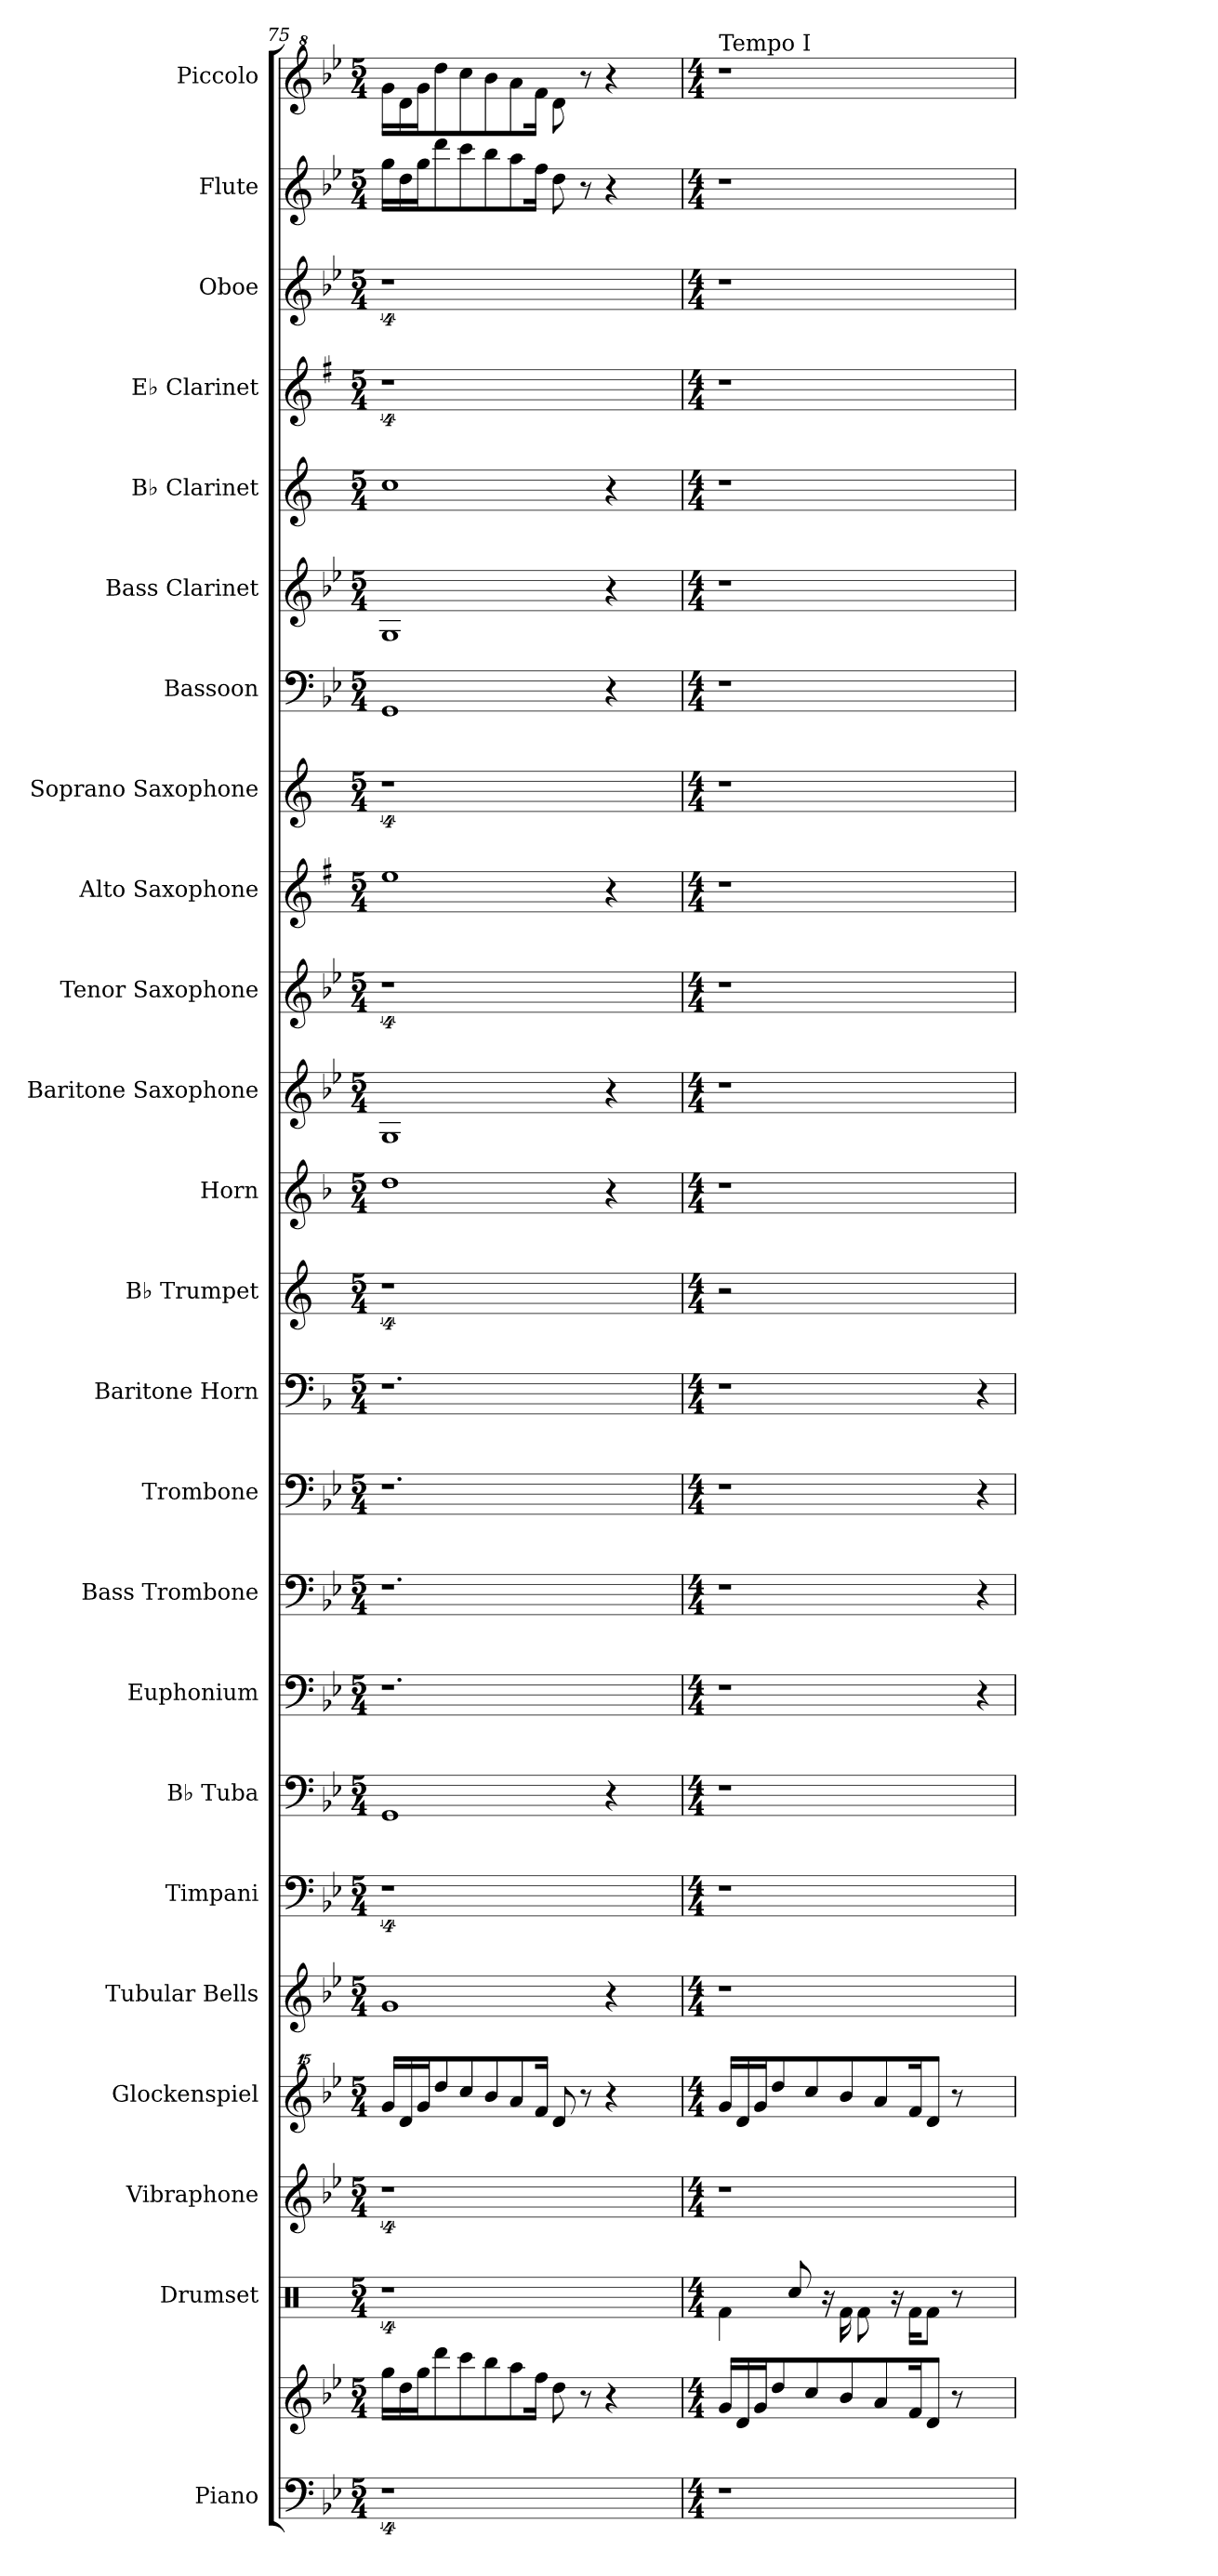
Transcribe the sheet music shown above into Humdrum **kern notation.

**kern	**kern	**kern	**kern	**kern	**kern	**kern	**kern	**kern	**kern	**kern	**kern	**kern	**kern	**kern	**kern	**kern	**kern	**kern	**kern	**kern	**kern	**kern	**kern	**kern
*part24	*part24	*part23	*part22	*part21	*part20	*part19	*part18	*part17	*part16	*part15	*part14	*part13	*part12	*part11	*part10	*part9	*part8	*part7	*part6	*part5	*part4	*part3	*part2	*part1
*staff25	*staff24	*staff23	*staff22	*staff21	*staff20	*staff19	*staff18	*staff17	*staff16	*staff15	*staff14	*staff13	*staff12	*staff11	*staff10	*staff9	*staff8	*staff7	*staff6	*staff5	*staff4	*staff3	*staff2	*staff1
*I"Piano	*	*I"Drumset	*I"Vibraphone	*I"Glockenspiel	*I"Tubular Bells	*I"Timpani	*I"B♭ Tuba	*I"Euphonium	*I"Bass Trombone	*I"Trombone	*I"Baritone Horn	*I"B♭ Trumpet	*I"Horn	*I"Baritone Saxophone	*I"Tenor Saxophone	*I"Alto Saxophone	*I"Soprano Saxophone	*I"Bassoon	*I"Bass Clarinet	*I"B♭ Clarinet	*I"E♭ Clarinet	*I"Oboe	*I"Flute	*I"Piccolo
*I'Pno.	*	*I'Drs.	*I'Vib.	*I'Glk.	*I'Tu. Be.	*I'Timp.	*I'B♭ Tu.	*I'Eu.	*I'B. Trb.	*I'Trb.	*I'Bar. Hn.	*I'B♭ Tpt.	*I'Hn.	*I'Bar. Sax.	*I'T. Sax.	*I'A. Sax.	*I'S. Sax.	*I'Bsn.	*I'B. Cl.	*I'B♭ Cl.	*I'E♭ Cl.	*I'Ob.	*I'Fl.	*I'Picc.
*clefF4	*clefG2	*clefX	*clefG2	*clefG^^2	*clefG2	*clefF4	*clefF4	*clefF4	*clefF4	*clefF4	*clefF4	*clefG2	*clefG2	*clefG2	*clefG2	*clefG2	*clefG2	*clefF4	*clefG2	*clefG2	*clefG2	*clefG2	*clefG2	*clefG^2
*	*	*	*	*	*	*	*	*	*	*	*ITrd4c7	*ITrd1c2	*ITrd4c7	*ITrd12c21	*ITrd8c14	*ITrd5c9	*ITrd1c2	*	*ITrd8c14	*ITrd1c2	*ITrd-2c-3	*	*	*ITrd-7c-12
*k[b-e-]	*k[b-e-]	*k[]	*k[b-e-]	*k[b-e-]	*k[b-e-]	*k[b-e-]	*k[b-e-]	*k[b-e-]	*k[b-e-]	*k[b-e-]	*k[b-e-]	*k[b-e-]	*k[b-e-]	*k[b-e-]	*k[b-e-]	*k[b-e-]	*k[b-e-]	*k[b-e-]	*k[b-e-]	*k[b-e-]	*k[b-e-]	*k[b-e-]	*k[b-e-]	*k[b-e-]
*B-:	*B-:	*C:	*B-:	*B-:	*B-:	*B-:	*B-:	*B-:	*B-:	*B-:	*B-:	*B-:	*B-:	*B-:	*B-:	*B-:	*B-:	*B-:	*B-:	*B-:	*B-:	*B-:	*B-:	*B-:
*M5/4	*M5/4	*M5/4	*M5/4	*M5/4	*M5/4	*M5/4	*M5/4	*M5/4	*M5/4	*M5/4	*M5/4	*M5/4	*M5/4	*M5/4	*M5/4	*M5/4	*M5/4	*M5/4	*M5/4	*M5/4	*M5/4	*M5/4	*M5/4	*M5/4
=75	=75	=75	=75	=75	=75	=75	=75	=75	=75	=75	=75	=75	=75	=75	=75	=75	=75	=75	=75	=75	=75	=75	=75	=75
4%5r	16gg\LL	4%5r	4%5r	16ggg/LL	1g	4%5r	1GG	1.r	1.r	1.r	1.r	4%5r	1g	1GG	4%5r	1g	4%5r	1GG	1GG	1b-	4%5r	4%5r	16gg\LL	16ggg\LL
.	16dd\	.	.	16ddd/	.	.	.	.	.	.	.	.	.	.	.	.	.	.	.	.	.	.	16dd\	16ddd\
.	16gg\J	.	.	16ggg/J	.	.	.	.	.	.	.	.	.	.	.	.	.	.	.	.	.	.	16gg\J	16ggg\J
.	8ddd\	.	.	8dddd/	.	.	.	.	.	.	.	.	.	.	.	.	.	.	.	.	.	.	8ddd\	8dddd\
.	8ccc\	.	.	8cccc/	.	.	.	.	.	.	.	.	.	.	.	.	.	.	.	.	.	.	8ccc\	8cccc\
.	8bb-\	.	.	8bbb-/	.	.	.	.	.	.	.	.	.	.	.	.	.	.	.	.	.	.	8bb-\	8bbb-\
.	8aa\	.	.	8aaa/	.	.	.	.	.	.	.	.	.	.	.	.	.	.	.	.	.	.	8aa\	8aaa\
.	16ff\Jk	.	.	16fff/Jk	.	.	.	.	.	.	.	.	.	.	.	.	.	.	.	.	.	.	16ff\Jk	16fff\Jk
.	8dd\	.	.	8ddd/	.	.	.	.	.	.	.	.	.	.	.	.	.	.	.	.	.	.	8dd\	8ddd\
.	8r	.	.	8r	.	.	.	.	.	.	.	.	.	.	.	.	.	.	.	.	.	.	8r	8r
.	4r	.	.	4r	4r	.	4r	.	.	.	.	.	4r	4r	.	4r	.	4r	4r	4r	.	.	4r	4r
4ryy	4ryy	4ryy	4ryy	4ryy	4ryy	4ryy	4ryy	.	.	.	.	4ryy	4ryy	4ryy	4ryy	4ryy	4ryy	4ryy	4ryy	4ryy	4ryy	4ryy	4ryy	4ryy
=76	=76	=76	=76	=76	=76	=76	=76	=76	=76	=76	=76	=76	=76	=76	=76	=76	=76	=76	=76	=76	=76	=76	=76	=76
!!LO:REH:place=s1:a:t=76
*M4/4	*M4/4	*M4/4	*M4/4	*M4/4	*M4/4	*M4/4	*M4/4	*M4/4	*M4/4	*M4/4	*M4/4	*M4/4	*M4/4	*M4/4	*M4/4	*M4/4	*M4/4	*M4/4	*M4/4	*M4/4	*M4/4	*M4/4	*M4/4	*M4/4
!	!	!	!	!	!	!	!	!	!	!	!	!	!	!	!	!	!	!	!	!	!	!	!	!LO:TX:a:t=Tempo I
1r	16g/LL	4Rf\	1r	16ggg/LL	1r	1r	1r	1r	1r	1r	1r	2r	1r	1r	1r	1r	1r	1r	1r	1r	1r	1r	1r	1r
.	16d/	.	.	16ddd/	.	.	.	.	.	.	.	.	.	.	.	.	.	.	.	.	.	.	.	.
.	16g/J	.	.	16ggg/J	.	.	.	.	.	.	.	.	.	.	.	.	.	.	.	.	.	.	.	.
.	8dd/	.	.	8dddd/	.	.	.	.	.	.	.	.	.	.	.	.	.	.	.	.	.	.	.	.
.	.	8Rcc/	.	.	.	.	.	.	.	.	.	.	.	.	.	.	.	.	.	.	.	.	.	.
.	8cc/	.	.	8cccc/	.	.	.	.	.	.	.	.	.	.	.	.	.	.	.	.	.	.	.	.
.	.	16r	.	.	.	.	.	.	.	.	.	.	.	.	.	.	.	.	.	.	.	.	.	.
.	8b-/	16Rf\	.	8bbb-/	.	.	.	.	.	.	.	.	.	.	.	.	.	.	.	.	.	.	.	.
.	.	8Rf\	.	.	.	.	.	.	.	.	.	2.ryy	.	.	.	.	.	.	.	.	.	.	.	.
.	8a/	.	.	8aaa/	.	.	.	.	.	.	.	.	.	.	.	.	.	.	.	.	.	.	.	.
.	.	16r	.	.	.	.	.	.	.	.	.	.	.	.	.	.	.	.	.	.	.	.	.	.
.	16f/K	16Rf\KL	.	16fff/K	.	.	.	.	.	.	.	.	.	.	.	.	.	.	.	.	.	.	.	.
.	8d/J	8Rf\J	.	8ddd/J	.	.	.	.	.	.	.	.	.	.	.	.	.	.	.	.	.	.	.	.
.	8r	8r	.	8r	.	.	.	.	.	.	.	.	.	.	.	.	.	.	.	.	.	.	.	.
4ryy	4ryy	4ryy	4ryy	4ryy	4ryy	4ryy	4ryy	4r	4r	4r	4r	.	4ryy	4ryy	4ryy	4ryy	4ryy	4ryy	4ryy	4ryy	4ryy	4ryy	4ryy	4ryy
=	=	=	=	=	=	=	=	=	=	=	=	=	=	=	=	=	=	=	=	=	=	=	=	=
*-	*-	*-	*-	*-	*-	*-	*-	*-	*-	*-	*-	*-	*-	*-	*-	*-	*-	*-	*-	*-	*-	*-	*-	*-
